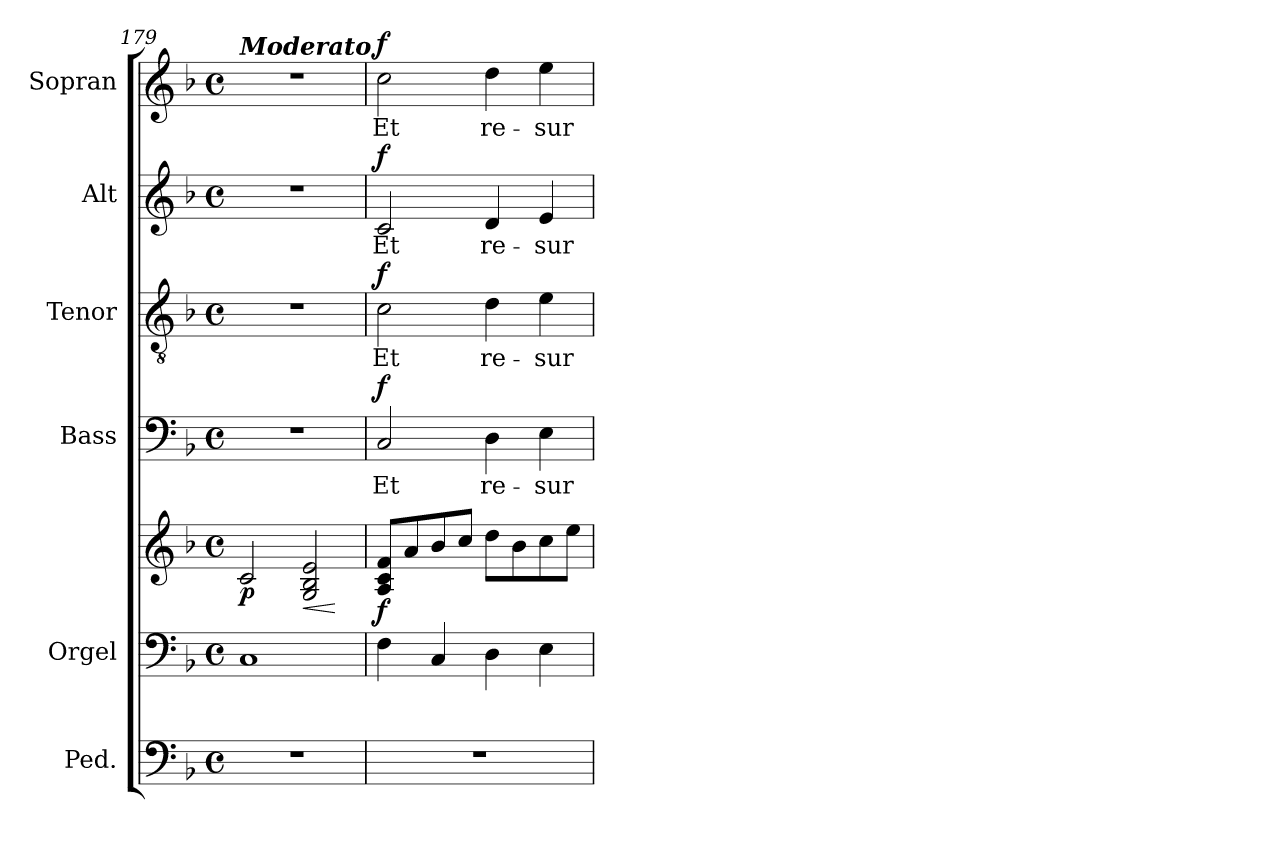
**kern	**kern	**kern	**dynam	**kern	**text	**dynam	**kern	**text	**dynam	**kern	**text	**dynam	**kern	**text	**dynam
*part6	*part5	*part5	*part5	*part4	*part4	*part4	*part3	*part3	*part3	*part2	*part2	*part2	*part1	*part1	*part1
*staff7	*staff6	*staff5	*staff5/6	*staff4	*staff4	*staff4	*staff3	*staff3	*staff3	*staff2	*staff2	*staff2	*staff1	*staff1	*staff1
*I"Ped.	*I"Orgel	*	*	*I"Bass	*	*	*I"Tenor	*	*	*I"Alt	*	*	*I"Sopran	*	*
*	*I'Org.	*	*	*I'B.	*	*	*I'T.	*	*	*I'A.	*	*	*I'S.	*	*
!!LO:PB:g=z
*clefF4	*clefF4	*clefG2	*	*clefF4	*	*	*clefGv2	*	*	*clefG2	*	*	*clefG2	*	*
*ITrd7c12	*	*	*	*	*	*	*	*	*	*	*	*	*	*	*
*k[b-]	*k[b-]	*k[b-]	*	*k[b-]	*	*	*k[b-]	*	*	*k[b-]	*	*	*k[b-]	*	*
*F:	*F:	*F:	*	*F:	*	*	*F:	*	*	*F:	*	*	*F:	*	*
*M4/4	*M4/4	*M4/4	*	*M4/4	*	*	*M4/4	*	*	*M4/4	*	*	*M4/4	*	*
*met(c)	*met(c)	*met(c)	*	*met(c)	*	*	*met(c)	*	*	*met(c)	*	*	*met(c)	*	*
=179	=179	=179	=179	=179	=179	=179	=179	=179	=179	=179	=179	=179	=179	=179	=179
!	!	!	!	!	!	!	!	!	!	!	!	!	!LO:TX:a:Bi:t=Moderato	!	!
!	!	!	!LO:DY:b	!	!	!	!	!	!	!	!	!	!	!	!
1r	1C	2c/	p	1r	.	.	1r	.	.	1r	.	.	1r	.	.
!	!	!	!LO:HP:b	!	!	!	!	!	!	!	!	!	!	!	!
.	.	2G/ 2B-/ 2e/	<	.	.	.	.	.	.	.	.	.	.	.	.
.	.	.	[	.	.	.	.	.	.	.	.	.	.	.	.
=180	=180	=180	=180	=180	=180	=180	=180	=180	=180	=180	=180	=180	=180	=180	=180
!	!	!	!LO:DY:b	!	!LO:LY:b	!LO:DY:a	!	!LO:LY:b	!LO:DY:a	!	!LO:LY:b	!LO:DY:a	!	!LO:LY:b	!LO:DY:a
1r	4F\	8A/ 8c/ 8f/L	f	2C/	Et	f	2c\	Et	f	2c/	Et	f	2cc\	Et	f
.	.	8a/	.	.	.	.	.	.	.	.	.	.	.	.	.
.	4C/	8b-/	.	.	.	.	.	.	.	.	.	.	.	.	.
.	.	8cc/J	.	.	.	.	.	.	.	.	.	.	.	.	.
!	!	!	!	!	!LO:LY:b	!	!	!LO:LY:b	!	!	!LO:LY:b	!	!	!LO:LY:b	!
.	4D\	8dd\L	.	4D\	re-	.	4d\	re-	.	4d/	re-	.	4dd\	re-	.
.	.	8b-\	.	.	.	.	.	.	.	.	.	.	.	.	.
!	!	!	!	!	!LO:LY:b	!	!	!LO:LY:b	!	!	!LO:LY:b	!	!	!LO:LY:b	!
.	4E\	8cc\	.	4E\	-sur-	.	4e\	-sur-	.	4e/	-sur-	.	4ee\	-sur-	.
.	.	8ee\J	.	.	.	.	.	.	.	.	.	.	.	.	.
=	=	=	=	=	=	=	=	=	=	=	=	=	=	=	=
*-	*-	*-	*-	*-	*-	*-	*-	*-	*-	*-	*-	*-	*-	*-	*-
